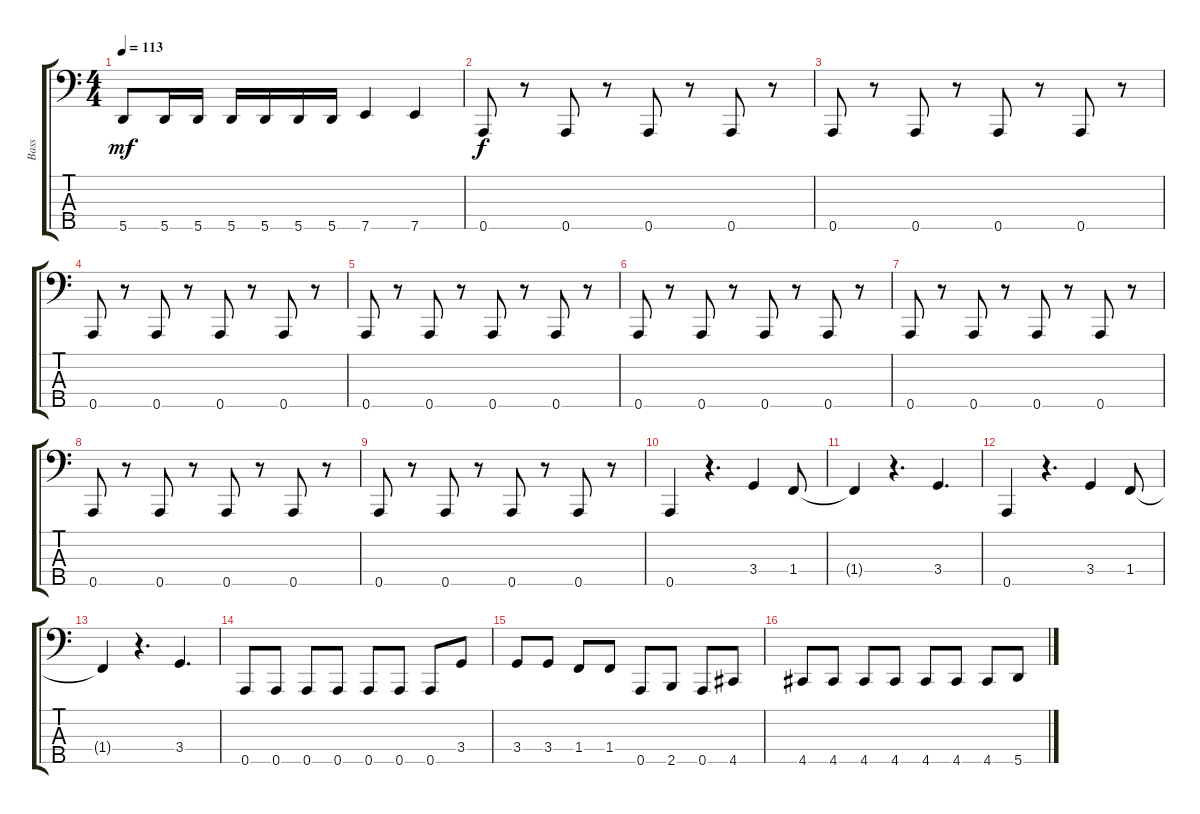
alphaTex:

\track ("Bass" "Bass") {instrument electricbasspick}
\staff {score tabs}
\tuning (G2 D2 A1 E1 A0) {hide}
\ts (4 4)
\tempo 113
\clef f4
\ks c
5.5{t}.8{dy mf} 5.5.16 5.5.16 5.5.16 5.5.16 5.5.16 5.5.16 7.5.4 7.5.4 |
0.5.8{dy f} r.8 0.5.8 r.8 0.5.8 r.8 0.5.8 r.8 |
0.5.8 r.8 0.5.8 r.8 0.5.8 r.8 0.5.8 r.8 |
0.5.8 r.8 0.5.8 r.8 0.5.8 r.8 0.5.8 r.8 |
0.5.8 r.8 0.5.8 r.8 0.5.8 r.8 0.5.8 r.8 |
0.5.8 r.8 0.5.8 r.8 0.5.8 r.8 0.5.8 r.8 |
0.5.8 r.8 0.5.8 r.8 0.5.8 r.8 0.5.8 r.8 |
0.5.8 r.8 0.5.8 r.8 0.5.8 r.8 0.5.8 r.8 |
0.5.8 r.8 0.5.8 r.8 0.5.8 r.8 0.5.8 r.8 |
0.5.4 r.4{d} 3.4.4 1.4.8 |
1.4{t}.4 r.4{d} 3.4.4{d} |
0.5.4 r.4{d} 3.4.4 1.4.8 |
1.4{t}.4 r.4{d} 3.4.4{d} |
0.5.8 0.5.8 0.5.8 0.5.8 0.5.8 0.5.8 0.5.8 3.4.8 |
3.4.8 3.4.8 1.4.8 1.4.8 0.5.8 2.5.8 0.5.8 4.5.8 |
4.5.8 4.5.8 4.5.8 4.5.8 4.5.8 4.5.8 4.5.8 5.5.8
